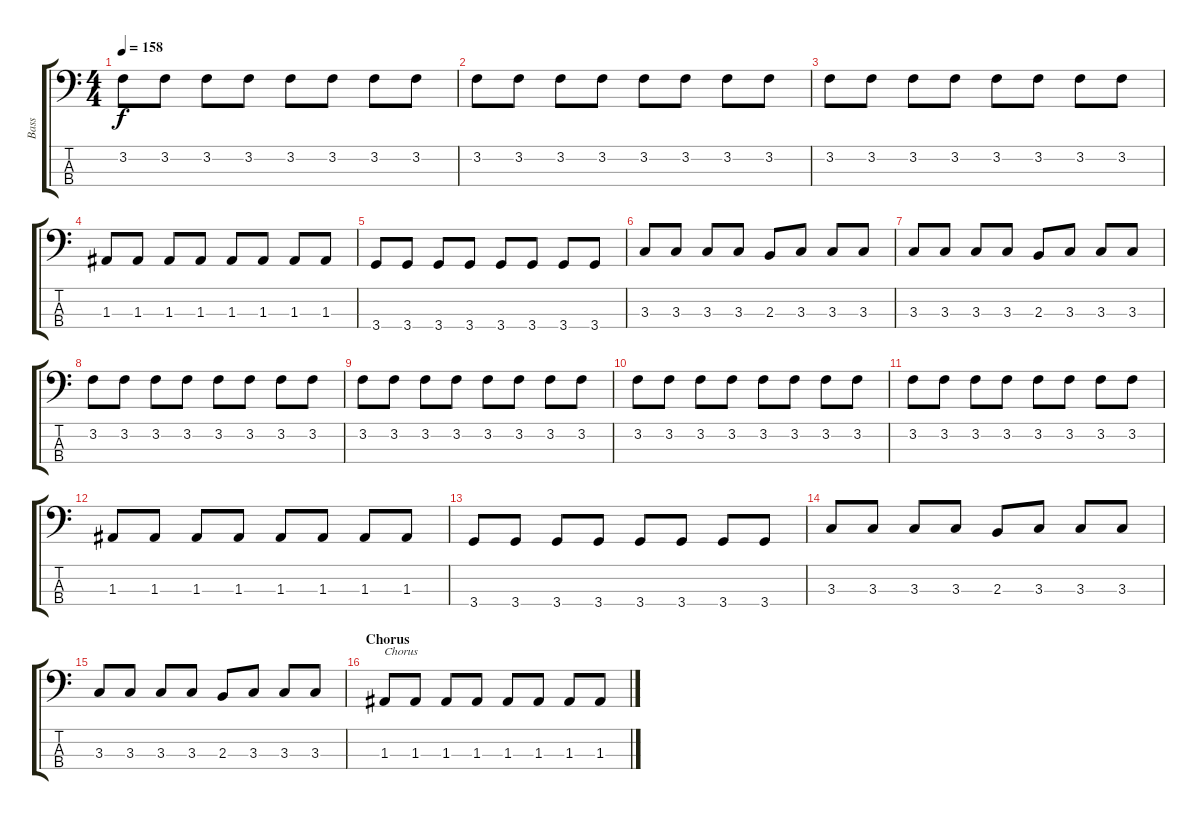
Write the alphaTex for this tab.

\track ("Bass" "Bass") {instrument electricbasspick}
\staff {score tabs}
\tuning (G2 D2 A1 E1) {hide}
\ts (4 4)
\tempo 158
\clef f4
\ks c
3.2.8{dy f} 3.2.8 3.2.8 3.2.8 3.2.8 3.2.8 3.2.8 3.2.8 |
3.2.8 3.2.8 3.2.8 3.2.8 3.2.8 3.2.8 3.2.8 3.2.8 |
3.2.8 3.2.8 3.2.8 3.2.8 3.2.8 3.2.8 3.2.8 3.2.8 |
1.3.8 1.3.8 1.3.8 1.3.8 1.3.8 1.3.8 1.3.8 1.3.8 |
3.4.8 3.4.8 3.4.8 3.4.8 3.4.8 3.4.8 3.4.8 3.4.8 |
3.3.8 3.3.8 3.3.8 3.3.8 2.3.8 3.3.8 3.3.8 3.3.8 |
3.3.8 3.3.8 3.3.8 3.3.8 2.3.8 3.3.8 3.3.8 3.3.8 |
3.2.8 3.2.8 3.2.8 3.2.8 3.2.8 3.2.8 3.2.8 3.2.8 |
3.2.8 3.2.8 3.2.8 3.2.8 3.2.8 3.2.8 3.2.8 3.2.8 |
3.2.8 3.2.8 3.2.8 3.2.8 3.2.8 3.2.8 3.2.8 3.2.8 |
3.2.8 3.2.8 3.2.8 3.2.8 3.2.8 3.2.8 3.2.8 3.2.8 |
1.3.8 1.3.8 1.3.8 1.3.8 1.3.8 1.3.8 1.3.8 1.3.8 |
3.4.8 3.4.8 3.4.8 3.4.8 3.4.8 3.4.8 3.4.8 3.4.8 |
3.3.8 3.3.8 3.3.8 3.3.8 2.3.8 3.3.8 3.3.8 3.3.8 |
3.3.8 3.3.8 3.3.8 3.3.8 2.3.8 3.3.8 3.3.8 3.3.8 |
\section ("" "Chorus")
1.3.8{txt "Chorus"} 1.3.8 1.3.8 1.3.8 1.3.8 1.3.8 1.3.8 1.3.8
